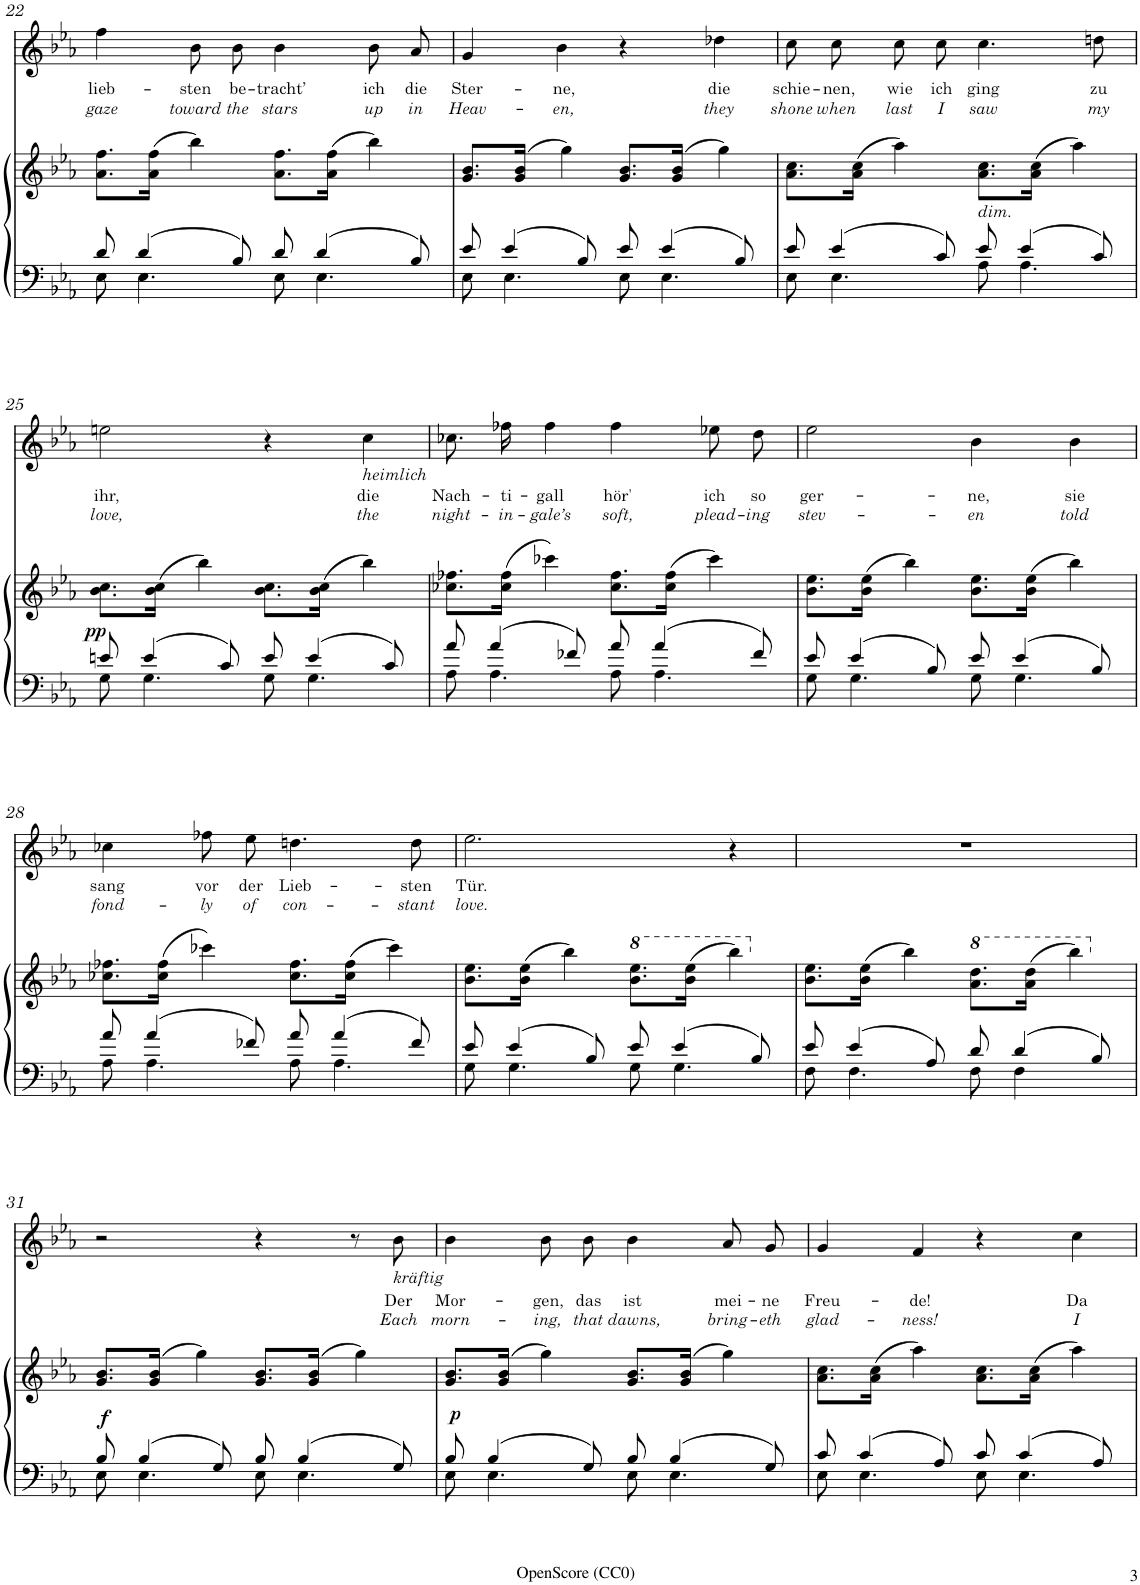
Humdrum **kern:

**kern	**kern	**dynam	**kern	**text	**text
*part2	*part2	*part2	*part1	*part1	*part1
*staff3	*staff2	*staff2/3	*staff1	*staff1	*staff1
*I"Piano	*	*	*I"Voice	*	*
*I'Pno	*	*	*	*	*
!!LO:PB:g=z
*clefF4	*clefG2	*	*clefG2	*	*
*k[b-e-a-]	*k[b-e-a-]	*	*k[b-e-a-]	*	*
*M4/4	*M4/4	*	*M4/4	*	*
=22	=22	=22	=22	=22	=22
*^	*	*	*	*	*
!	!	!	!	!	!LO:LY:b	!LO:LY:b
8d/	8E-\	8.a-\ 8.ff\L	.	4ff\	lieb-	gaze
4d/	4.E-\	.	.	.	.	.
.	.	(16a-\ 16ff\Jk	.	.	.	.
!	!	!	!	!	!LO:LY:b	!LO:LY:b
.	.	4bb-\)	.	8b-\L	-sten	toward
!	!	!	!	!	!LO:LY:b	!LO:LY:b
8B-/	.	.	.	8b-\J	be-	the
!	!	!	!	!	!LO:LY:b	!LO:LY:b
8d/	8E-\	8.a-\ 8.ff\L	.	4b-\	-tracht’	stars
4d/	4.E-\	.	.	.	.	.
.	.	(16a-\ 16ff\Jk	.	.	.	.
!	!	!	!	!	!LO:LY:b	!LO:LY:b
.	.	4bb-\)	.	8b-/L	ich	up
!	!	!	!	!	!LO:LY:b	!LO:LY:b
8B-/	.	.	.	8a-/J	die	in
=23	=23	=23	=23	=23	=23	=23
!	!	!	!	!	!LO:LY:b	!LO:LY:b
8e-/	8E-\	8.g/ 8.b-/L	.	4g/	Ster-	Heav-
4e-/	4.E-\	.	.	.	.	.
.	.	(16g/ 16b-/Jk	.	.	.	.
!	!	!	!	!	!LO:LY:b	!LO:LY:b
.	.	4gg\)	.	4b-\	-ne,	-en,
8B-/	.	.	.	.	.	.
8e-/	8E-\	8.g/ 8.b-/L	.	4r	.	.
4e-/	4.E-\	.	.	.	.	.
.	.	(16g/ 16b-/Jk	.	.	.	.
!	!	!	!	!	!LO:LY:b	!LO:LY:b
.	.	4gg\)	.	4dd-X\	die	they
8B-/	.	.	.	.	.	.
=24	=24	=24	=24	=24	=24	=24
!	!	!	!	!	!LO:LY:b	!LO:LY:b
8e-/	8E-\	8.a-\ 8.cc\L	.	8cc\L	schie-	shone
!	!	!	!	!	!LO:LY:b	!LO:LY:b
4e-/	4.E-\	.	.	8cc\J	-nen,	when
.	.	(16a-\ 16cc\Jk	.	.	.	.
!	!	!	!	!	!LO:LY:b	!LO:LY:b
.	.	4aa-\)	.	8cc\L	wie	last
!	!	!	!	!	!LO:LY:b	!LO:LY:b
8c/	.	.	.	8cc\J	ich	I
!	!	!LO:TX:b:i:t=dim.	!	!	!	!
!	!	!	!	!	!LO:LY:b	!LO:LY:b
8e-/	8A-\	8.a-\ 8.cc\L	.	4.cc\	ging	saw
4e-/	4.A-\	.	.	.	.	.
.	.	(16a-\ 16cc\Jk	.	.	.	.
.	.	4aa-\)	.	.	.	.
!	!	!	!	!	!LO:LY:b	!LO:LY:b
8c/	.	.	.	8ddn\	zu	my
!!LO:LB:g=z
=25	=25	=25	=25	=25	=25	=25
!	!	!	!LO:DY:b	!	!LO:LY:b	!LO:LY:b
8en/	8G\	8.b-\ 8.cc\L	pp	2een\	ihr,	love,
4e/	4.G\	.	.	.	.	.
.	.	(16b-\ 16cc\Jk	.	.	.	.
.	.	4bb-\)	.	.	.	.
8c/	.	.	.	.	.	.
8e/	8G\	8.b-\ 8.cc\L	.	4r	.	.
4e/	4.G\	.	.	.	.	.
.	.	(16b-\ 16cc\Jk	.	.	.	.
!	!	!	!	!LO:TX:b:i:t=heimlich	!	!
!	!	!	!	!	!LO:LY:b	!LO:LY:b
.	.	4bb-\)	.	4cc\	die	the
8c/	.	.	.	.	.	.
=26	=26	=26	=26	=26	=26	=26
!	!	!	!	!	!LO:LY:b	!LO:LY:b
8a-/	8A-\	8.cc-X\ 8.ff-X\L	.	8.cc-X\L	Nach-	night-
4a-/	4.A-\	.	.	.	.	.
!	!	!	!	!	!LO:LY:b	!LO:LY:b
.	.	(16cc-\ 16ff-\Jk	.	16ff-X\Jk	-ti-	-in-
!	!	!	!	!	!LO:LY:b	!LO:LY:b
.	.	4ccc-X\)	.	4ff-\	-gall	-gale’s
8f-X/	.	.	.	.	.	.
!	!	!	!	!	!LO:LY:b	!LO:LY:b
8a-/	8A-\	8.cc-\ 8.ff-\L	.	4ff-\	hör'	soft,
4a-/	4.A-\	.	.	.	.	.
.	.	(16cc-\ 16ff-\Jk	.	.	.	.
!	!	!	!	!	!LO:LY:b	!LO:LY:b
.	.	4ccc-\)	.	8ee-X\L	ich	plead-
!	!	!	!	!	!LO:LY:b	!LO:LY:b
8f-/	.	.	.	8dd\J	so	-ing
=27	=27	=27	=27	=27	=27	=27
!	!	!	!	!	!LO:LY:b	!LO:LY:b
8e-/	8G\	8.b-\ 8.ee-\L	.	2ee-\	ger-	stev-
4e-/	4.G\	.	.	.	.	.
.	.	(16b-\ 16ee-\Jk	.	.	.	.
.	.	4bb-\)	.	.	.	.
8B-/	.	.	.	.	.	.
!	!	!	!	!	!LO:LY:b	!LO:LY:b
8e-/	8G\	8.b-\ 8.ee-\L	.	4b-\	-ne,	-en
4e-/	4.G\	.	.	.	.	.
.	.	(16b-\ 16ee-\Jk	.	.	.	.
!	!	!	!	!	!LO:LY:b	!LO:LY:b
.	.	4bb-\)	.	4b-\	sie	told
8B-/	.	.	.	.	.	.
!!LO:LB:g=z
=28	=28	=28	=28	=28	=28	=28
!	!	!	!	!	!LO:LY:b	!LO:LY:b
8a-/	8A-\	8.cc-X\ 8.ff-X\L	.	4cc-X\	sang	fond-
4a-/	4.A-\	.	.	.	.	.
.	.	(16cc-\ 16ff-\Jk	.	.	.	.
!	!	!	!	!	!LO:LY:b	!LO:LY:b
.	.	4ccc-X\)	.	8ff-X\L	vor	-ly
!	!	!	!	!	!LO:LY:b	!LO:LY:b
8f-X/	.	.	.	8ee-\J	der	of
!	!	!	!	!	!LO:LY:b	!LO:LY:b
8a-/	8A-\	8.cc-\ 8.ff-\L	.	4.ddn\	Lieb-	con-
4a-/	4.A-\	.	.	.	.	.
.	.	(16cc-\ 16ff-\Jk	.	.	.	.
.	.	4ccc-\)	.	.	.	.
!	!	!	!	!	!LO:LY:b	!LO:LY:b
8f-/	.	.	.	8dd\	-sten	-stant
=29	=29	=29	=29	=29	=29	=29
!	!	!	!	!	!LO:LY:b	!LO:LY:b
8e-/	8G\	8.b-\ 8.ee-\L	.	2.ee-\	Tür.	love.
4e-/	4.G\	.	.	.	.	.
.	.	(16b-\ 16ee-\Jk	.	.	.	.
.	.	4bb-\)	.	.	.	.
8B-/	.	.	.	.	.	.
*	*	*8va	*	*	*	*
8e-/	8G\	8.bb-\ 8.eee-\L	.	.	.	.
4e-/	4.G\	.	.	.	.	.
.	.	(16bb-\ 16eee-\Jk	.	.	.	.
.	.	4bbb-\)	.	4r	.	.
8B-/	.	.	.	.	.	.
=30	=30	=30	=30	=30	=30	=30
*	*	*X8va	*	*	*	*
8e-/	8F\	8.b-\ 8.ee-\L	.	1r	.	.
4e-/	4.F\	.	.	.	.	.
.	.	(16b-\ 16ee-\Jk	.	.	.	.
.	.	4bb-\)	.	.	.	.
8A-/	.	.	.	.	.	.
*	*	*8va	*	*	*	*
8d/	8F\	8.aa-\ 8.ddd\L	.	.	.	.
4d/	4F\	.	.	.	.	.
.	.	(16aa-\ 16ddd\Jk	.	.	.	.
.	.	4bbb-\)	.	.	.	.
8B-/	8ryy	.	.	.	.	.
!!LO:LB:g=z
=31	=31	=31	=31	=31	=31	=31
*	*	*X8va	*	*	*	*
!	!	!	!LO:DY:b	!	!	!
8B-/	8E-\	8.g/ 8.b-/L	f	2r	.	.
4B-/	4.E-\	.	.	.	.	.
.	.	(16g/ 16b-/Jk	.	.	.	.
.	.	4gg\)	.	.	.	.
8G/	.	.	.	.	.	.
8B-/	8E-\	8.g/ 8.b-/L	.	4r	.	.
4B-/	4.E-\	.	.	.	.	.
.	.	(16g/ 16b-/Jk	.	.	.	.
.	.	4gg\)	.	8r	.	.
!	!	!	!	!LO:TX:b:i:t=kräftig	!	!
!	!	!	!	!	!LO:LY:b	!LO:LY:b
8G/	.	.	.	8b-\	Der	Each
=32	=32	=32	=32	=32	=32	=32
!	!	!	!LO:DY:b	!	!LO:LY:b	!LO:LY:b
8B-/	8E-\	8.g/ 8.b-/L	p	4b-\	Mor-	morn-
4B-/	4.E-\	.	.	.	.	.
.	.	(16g/ 16b-/Jk	.	.	.	.
!	!	!	!	!	!LO:LY:b	!LO:LY:b
.	.	4gg\)	.	8b-\L	-gen,	-ing,
!	!	!	!	!	!LO:LY:b	!LO:LY:b
8G/	.	.	.	8b-\J	das	that
!	!	!	!	!	!LO:LY:b	!LO:LY:b
8B-/	8E-\	8.g/ 8.b-/L	.	4b-\	ist	dawns,
4B-/	4.E-\	.	.	.	.	.
.	.	(16g/ 16b-/Jk	.	.	.	.
!	!	!	!	!	!LO:LY:b	!LO:LY:b
.	.	4gg\)	.	8a-/L	mei-	bring-
!	!	!	!	!	!LO:LY:b	!LO:LY:b
8G/	.	.	.	8g/J	-ne	-eth
=33	=33	=33	=33	=33	=33	=33
!	!	!	!	!	!LO:LY:b	!LO:LY:b
8c/	8E-\	8.a-\ 8.cc\L	.	4g/	Freu-	glad-
4c/	4.E-\	.	.	.	.	.
.	.	(16a-\ 16cc\Jk	.	.	.	.
!	!	!	!	!	!LO:LY:b	!LO:LY:b
.	.	4aa-\)	.	4f/	-de!	-ness!
8A-/	.	.	.	.	.	.
8c/	8E-\	8.a-\ 8.cc\L	.	4r	.	.
4c/	4.E-\	.	.	.	.	.
.	.	(16a-\ 16cc\Jk	.	.	.	.
!	!	!	!	!	!LO:LY:b	!LO:LY:b
.	.	4aa-\)	.	4cc\	Da	I
8A-/	.	.	.	.	.	.
*v	*v	*	*	*	*	*
=	=	=	=	=	=
*-	*-	*-	*-	*-	*-
